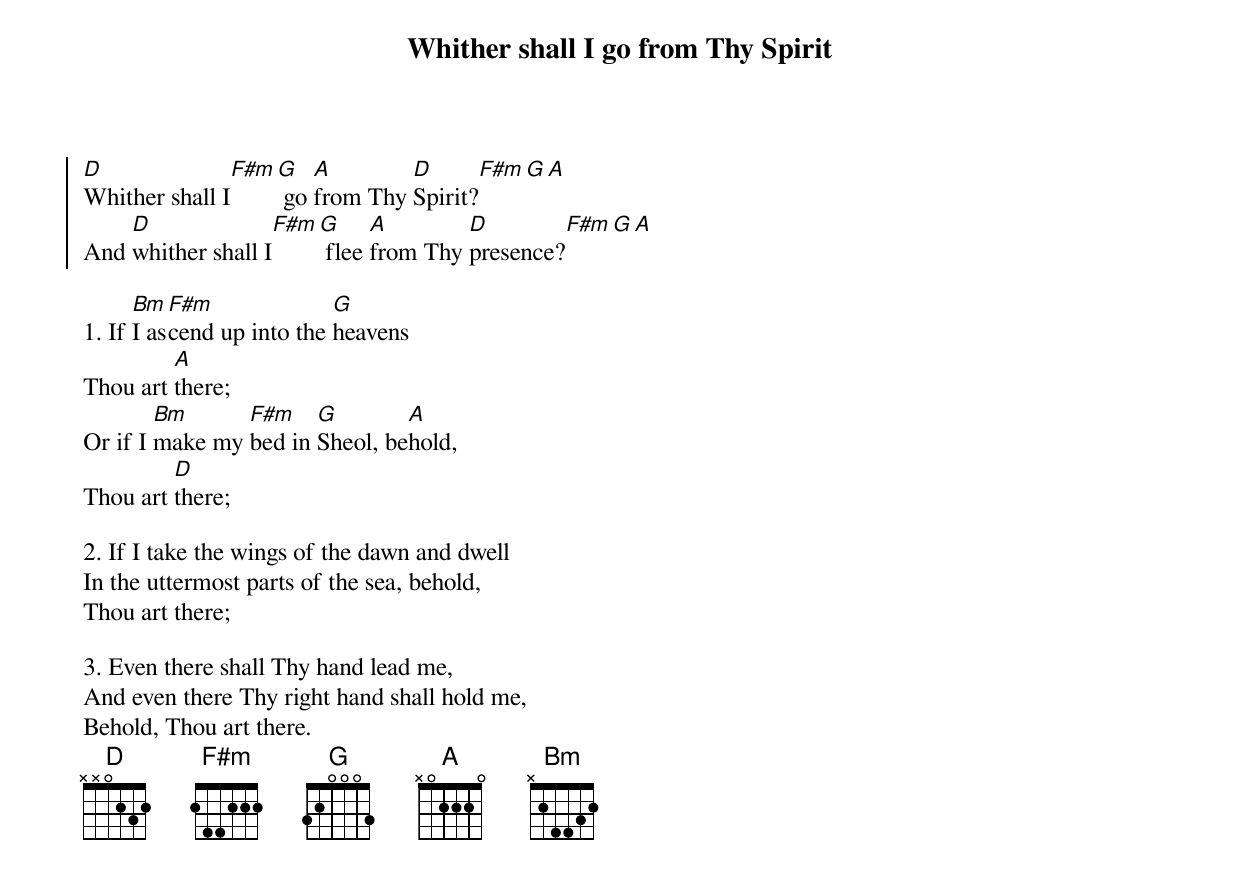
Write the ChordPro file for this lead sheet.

{t:Whither shall I go from Thy Spirit}

{soc}
[D]Whither shall I[F#m][G] go [A]from Thy [D]Spirit?[F#m][G][A]
And [D]whither shall I[F#m][G] flee [A]from Thy [D]presence?[F#m][G][A]
{eoc}

1. If [Bm]I as[F#m]cend up into the [G]heavens
Thou art [A]there;
Or if I [Bm]make my [F#m]bed in [G]Sheol, be[A]hold,
Thou art [D]there;

2. If I take the wings of the dawn and dwell
In the uttermost parts of the sea, behold,
Thou art there;

3. Even there shall Thy hand lead me,
And even there Thy right hand shall hold me,
Behold, Thou art there.
